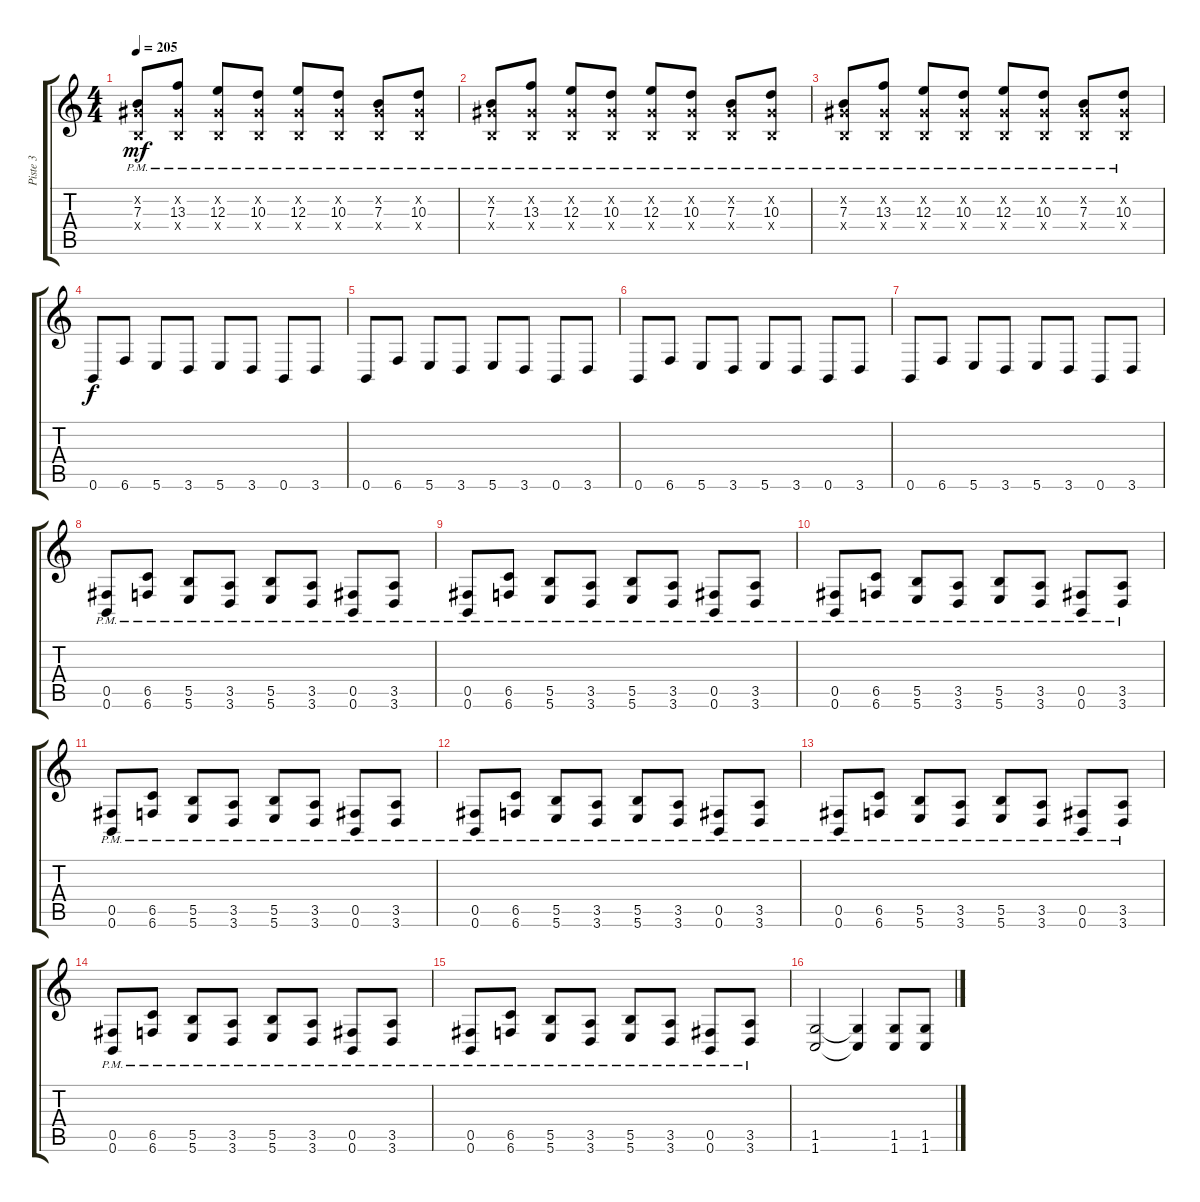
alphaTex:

\track ("Piste 3" "Piste 3") {instrument distortionguitar}
\staff {score tabs}
\tuning (Db4 Ab3 E3 B2 Gb2 B1) {hide}
\ts (4 4)
\tempo 205
\clef g2
\ks c
(0.2{x} 7.3{pm} 0.4{x}).8{dy mf} (0.2{x} 13.3{pm} 0.4{x}).8 (0.2{x} 12.3{pm} 0.4{x}).8 (0.2{x} 10.3{pm} 0.4{x}).8 (0.2{x} 12.3{pm} 0.4{x}).8 (0.2{x} 10.3{pm} 0.4{x}).8 (0.2{x} 7.3{pm} 0.4{x}).8 (0.2{x} 10.3{pm} 0.4{x}).8 |
(0.2{x} 7.3{pm} 0.4{x}).8 (0.2{x} 13.3{pm} 0.4{x}).8 (0.2{x} 12.3{pm} 0.4{x}).8 (0.2{x} 10.3{pm} 0.4{x}).8 (0.2{x} 12.3{pm} 0.4{x}).8 (0.2{x} 10.3{pm} 0.4{x}).8 (0.2{x} 7.3{pm} 0.4{x}).8 (0.2{x} 10.3{pm} 0.4{x}).8 |
(0.2{x} 7.3{pm} 0.4{x}).8 (0.2{x} 13.3{pm} 0.4{x}).8 (0.2{x} 12.3{pm} 0.4{x}).8 (0.2{x} 10.3{pm} 0.4{x}).8 (0.2{x} 12.3{pm} 0.4{x}).8 (0.2{x} 10.3{pm} 0.4{x}).8 (0.2{x} 7.3{pm} 0.4{x}).8 (0.2{x} 10.3{pm} 0.4{x}).8 |
0.6.8{dy f} 6.6.8 5.6.8 3.6.8 5.6.8 3.6.8 0.6.8 3.6.8 |
0.6.8 6.6.8 5.6.8 3.6.8 5.6.8 3.6.8 0.6.8 3.6.8 |
0.6.8 6.6.8 5.6.8 3.6.8 5.6.8 3.6.8 0.6.8 3.6.8 |
0.6.8 6.6.8 5.6.8 3.6.8 5.6.8 3.6.8 0.6.8 3.6.8 |
(0.5{pm} 0.6{pm}).8 (6.5{pm} 6.6{pm}).8 (5.5{pm} 5.6{pm}).8 (3.5{pm} 3.6{pm}).8 (5.5{pm} 5.6{pm}).8 (3.5{pm} 3.6{pm}).8 (0.5{pm} 0.6{pm}).8 (3.5{pm} 3.6{pm}).8 |
(0.5{pm} 0.6{pm}).8 (6.5{pm} 6.6{pm}).8 (5.5{pm} 5.6{pm}).8 (3.5{pm} 3.6{pm}).8 (5.5{pm} 5.6{pm}).8 (3.5{pm} 3.6{pm}).8 (0.5{pm} 0.6{pm}).8 (3.5{pm} 3.6{pm}).8 |
(0.5{pm} 0.6{pm}).8 (6.5{pm} 6.6{pm}).8 (5.5{pm} 5.6{pm}).8 (3.5{pm} 3.6{pm}).8 (5.5{pm} 5.6{pm}).8 (3.5{pm} 3.6{pm}).8 (0.5{pm} 0.6{pm}).8 (3.5{pm} 3.6{pm}).8 |
(0.5{pm} 0.6{pm}).8 (6.5{pm} 6.6{pm}).8 (5.5{pm} 5.6{pm}).8 (3.5{pm} 3.6{pm}).8 (5.5{pm} 5.6{pm}).8 (3.5{pm} 3.6{pm}).8 (0.5{pm} 0.6{pm}).8 (3.5{pm} 3.6{pm}).8 |
(0.5{pm} 0.6{pm}).8 (6.5{pm} 6.6{pm}).8 (5.5{pm} 5.6{pm}).8 (3.5{pm} 3.6{pm}).8 (5.5{pm} 5.6{pm}).8 (3.5{pm} 3.6{pm}).8 (0.5{pm} 0.6{pm}).8 (3.5{pm} 3.6{pm}).8 |
(0.5{pm} 0.6{pm}).8 (6.5{pm} 6.6{pm}).8 (5.5{pm} 5.6{pm}).8 (3.5{pm} 3.6{pm}).8 (5.5{pm} 5.6{pm}).8 (3.5{pm} 3.6{pm}).8 (0.5{pm} 0.6{pm}).8 (3.5{pm} 3.6{pm}).8 |
(0.5{pm} 0.6{pm}).8 (6.5{pm} 6.6{pm}).8 (5.5{pm} 5.6{pm}).8 (3.5{pm} 3.6{pm}).8 (5.5{pm} 5.6{pm}).8 (3.5{pm} 3.6{pm}).8 (0.5{pm} 0.6{pm}).8 (3.5{pm} 3.6{pm}).8 |
(0.5{pm} 0.6{pm}).8 (6.5{pm} 6.6{pm}).8 (5.5{pm} 5.6{pm}).8 (3.5{pm} 3.6{pm}).8 (5.5{pm} 5.6{pm}).8 (3.5{pm} 3.6{pm}).8 (0.5{pm} 0.6{pm}).8 (3.5{pm} 3.6{pm}).8 |
(1.5 1.6).2 (1.5{t} 1.6{t}).4 (1.5 1.6).8 (1.5 1.6).8
